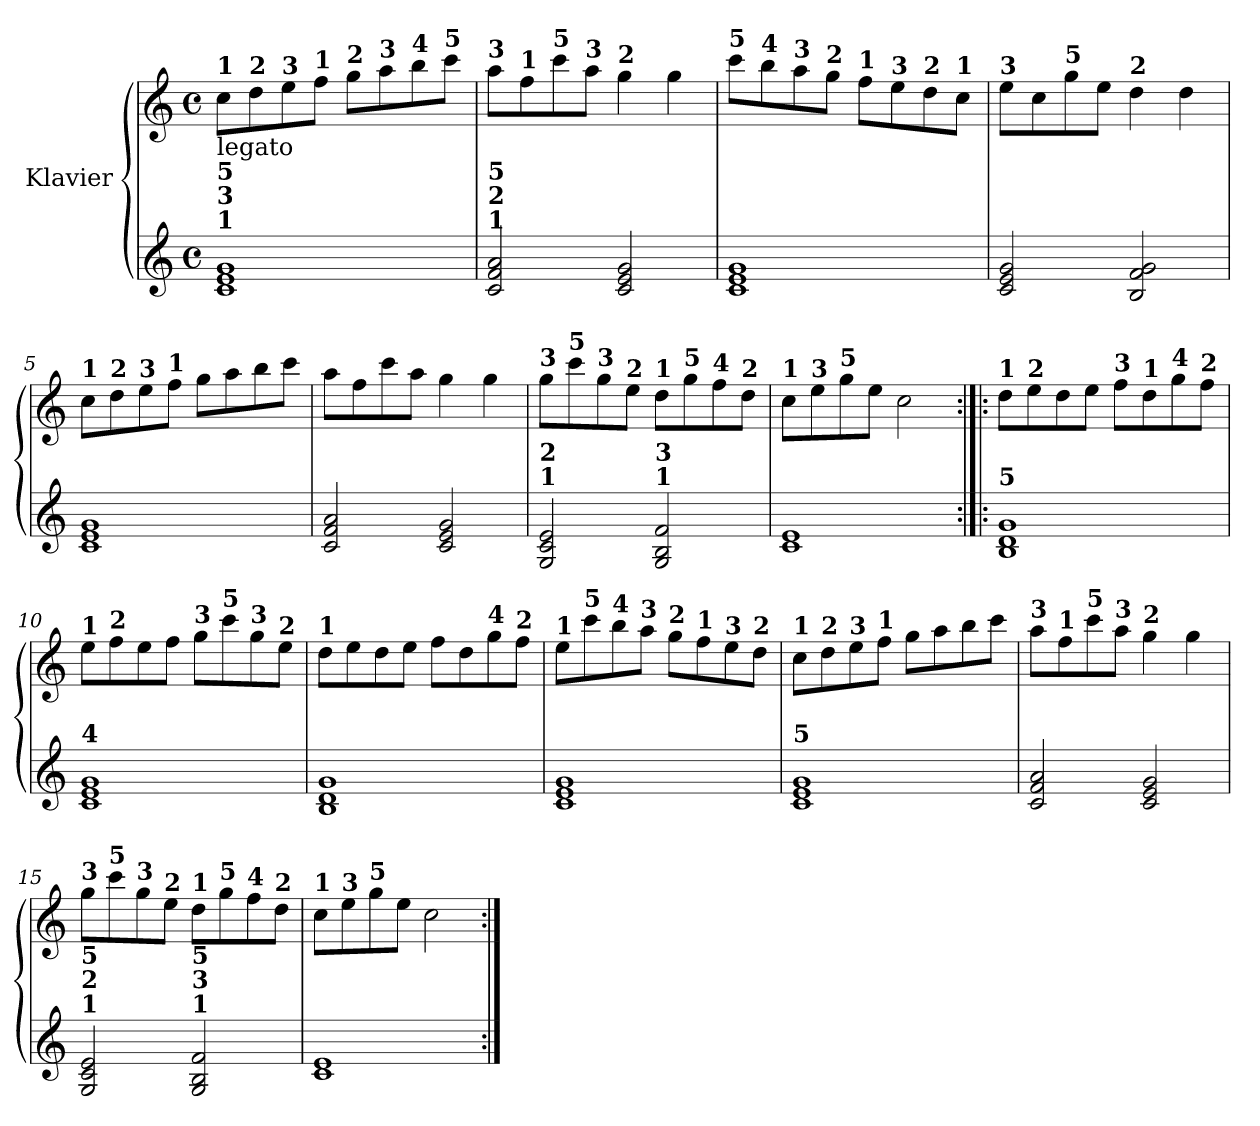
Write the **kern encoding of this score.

**kern	**kern
*part1	*part1
*staff2	*staff1
*I"Klavier	*
!!LO:PB:g=z
*clefG2	*clefG2
*k[]	*k[]
*C:	*C:
*M4/4	*M4/4
*met(c)	*met(c)
=1	=1
!	!LO:TX:b:t=legato
!	!LO:TX:a:B:t=1
!LO:TX:a:B:t=1	!
!LO:TX:B:t=3	!
!LO:TX:B:t=5	!
1ci 1ei 1gi	8cci\L
!	!LO:TX:a:B:t=2
.	8ddi\
!	!LO:TX:a:B:t=3
.	8eei\
!	!LO:TX:a:B:t=1
.	8ffi\J
!	!LO:TX:a:B:t=2
.	8ggi\L
!	!LO:TX:a:B:t=3
.	8aai\
!	!LO:TX:a:B:t=4
.	8bbi\
!	!LO:TX:a:B:t=5
.	8ccci\J
=2	=2
!	!LO:TX:a:B:t=3
!LO:TX:a:B:t=1	!
!LO:TX:B:t=2	!
!LO:TX:B:t=5	!
2ci/ 2fi 2ai	8aai\L
!	!LO:TX:a:B:t=1
.	8ffi\
!	!LO:TX:a:B:t=5
.	8ccci\
!	!LO:TX:a:B:t=3
.	8aai\J
!	!LO:TX:a:B:t=2
2ci/ 2ei 2gi	4ggi\
.	4ggi\
=3	=3
!	!LO:TX:a:B:t=5
1ci 1ei 1gi	8ccci\L
!	!LO:TX:a:B:t=4
.	8bbi\
!	!LO:TX:a:B:t=3
.	8aai\
!	!LO:TX:a:B:t=2
.	8ggi\J
!	!LO:TX:a:B:t=1
.	8ffi\L
!	!LO:TX:a:B:t=3
.	8eei\
!	!LO:TX:a:B:t=2
.	8ddi\
!	!LO:TX:a:B:t=1
.	8cci\J
=4	=4
!	!LO:TX:a:B:t=3
2ci/ 2ei 2gi	8eei\L
.	8cci\
!	!LO:TX:a:B:t=5
.	8ggi\
.	8eei\J
!	!LO:TX:a:B:t=2
2Bi/ 2fi 2gi	4ddi\
.	4ddi\
=5	=5
!	!LO:TX:a:B:t=1
1ci 1ei 1gi	8cci\L
!	!LO:TX:a:B:t=2
.	8ddi\
!	!LO:TX:a:B:t=3
.	8eei\
!	!LO:TX:a:B:t=1
.	8ffi\J
.	8ggi\L
.	8aai\
.	8bbi\
.	8ccci\J
!!LO:LB:g=z
=6	=6
2ci/ 2fi 2ai	8aai\L
.	8ffi\
.	8ccci\
.	8aai\J
2ci/ 2ei 2gi	4ggi\
.	4ggi\
=7	=7
!	!LO:TX:a:B:t=3
!LO:TX:a:B:t=1	!
!LO:TX:B:t=2	!
2Gi/ 2ci 2ei	8ggi\L
!	!LO:TX:a:B:t=5
.	8ccci\
!	!LO:TX:a:B:t=3
.	8ggi\
!	!LO:TX:a:B:t=2
.	8eei\J
!	!LO:TX:a:B:t=1
!LO:TX:a:B:t=1	!
!LO:TX:B:t=3	!
2Gi/ 2Bi 2fi	8ddi\L
!	!LO:TX:a:B:t=5
.	8ggi\
!	!LO:TX:a:B:t=4
.	8ffi\
!	!LO:TX:a:B:t=2
.	8ddi\J
=8	=8
!	!LO:TX:a:B:t=1
1ci 1ei	8cci\L
!	!LO:TX:a:B:t=3
.	8eei\
!	!LO:TX:a:B:t=5
.	8ggi\
.	8eei\J
.	2cci\
=9:|!|:	=9:|!|:
!	!LO:TX:a:B:t=1
!LO:TX:a:B:t=5	!
1Bi 1di 1gi	8ddi\L
!	!LO:TX:a:B:t=2
.	8eei\
.	8ddi\
.	8eei\J
!	!LO:TX:a:B:t=3
.	8ffi\L
!	!LO:TX:a:B:t=1
.	8ddi\
!	!LO:TX:a:B:t=4
.	8ggi\
!	!LO:TX:a:B:t=2
.	8ffi\J
=10	=10
!	!LO:TX:a:B:t=1
!LO:TX:a:B:t=4	!
1ci 1ei 1gi	8eei\L
!	!LO:TX:a:B:t=2
.	8ffi\
.	8eei\
.	8ffi\J
!	!LO:TX:a:B:t=3
.	8ggi\L
!	!LO:TX:a:B:t=5
.	8ccci\
!	!LO:TX:a:B:t=3
.	8ggi\
!	!LO:TX:a:B:t=2
.	8eei\J
!!LO:LB:g=z
=11	=11
!	!LO:TX:a:B:t=1
1Bi 1di 1gi	8ddi\L
.	8eei\
.	8ddi\
.	8eei\J
.	8ffi\L
.	8ddi\
!	!LO:TX:a:B:t=4
.	8ggi\
!	!LO:TX:a:B:t=2
.	8ffi\J
=12	=12
!	!LO:TX:a:B:t=1
1ci 1ei 1gi	8eei\L
!	!LO:TX:a:B:t=5
.	8ccci\
!	!LO:TX:a:B:t=4
.	8bbi\
!	!LO:TX:a:B:t=3
.	8aai\J
!	!LO:TX:a:B:t=2
.	8ggi\L
!	!LO:TX:a:B:t=1
.	8ffi\
!	!LO:TX:a:B:t=3
.	8eei\
!	!LO:TX:a:B:t=2
.	8ddi\J
=13	=13
!	!LO:TX:a:B:t=1
!LO:TX:a:B:t=5	!
1ci 1ei 1gi	8cci\L
!	!LO:TX:a:B:t=2
.	8ddi\
!	!LO:TX:a:B:t=3
.	8eei\
!	!LO:TX:a:B:t=1
.	8ffi\J
.	8ggi\L
.	8aai\
.	8bbi\
.	8ccci\J
!!LO:LB:g=z
=14	=14
!	!LO:TX:a:B:t=3
2ci/ 2fi 2ai	8aai\L
!	!LO:TX:a:B:t=1
.	8ffi\
!	!LO:TX:a:B:t=5
.	8ccci\
!	!LO:TX:a:B:t=3
.	8aai\J
!	!LO:TX:a:B:t=2
2ci/ 2ei 2gi	4ggi\
.	4ggi\
=15	=15
!	!LO:TX:a:B:t=3
!LO:TX:a:B:t=1	!
!LO:TX:B:t=2	!
!LO:TX:B:t=5	!
2Gi/ 2ci 2ei	8ggi\L
!	!LO:TX:a:B:t=5
.	8ccci\
!	!LO:TX:a:B:t=3
.	8ggi\
!	!LO:TX:a:B:t=2
.	8eei\J
!	!LO:TX:a:B:t=1
!LO:TX:a:B:t=1	!
!LO:TX:B:t=3	!
!LO:TX:B:t=5	!
2Gi/ 2Bi 2fi	8ddi\L
!	!LO:TX:a:B:t=5
.	8ggi\
!	!LO:TX:a:B:t=4
.	8ffi\
!	!LO:TX:a:B:t=2
.	8ddi\J
=16	=16
!	!LO:TX:a:B:t=1
1ci 1ei	8cci\L
!	!LO:TX:a:B:t=3
.	8eei\
!	!LO:TX:a:B:t=5
.	8ggi\
.	8eei\J
.	2cci\
=:|!	=:|!
*-	*-
